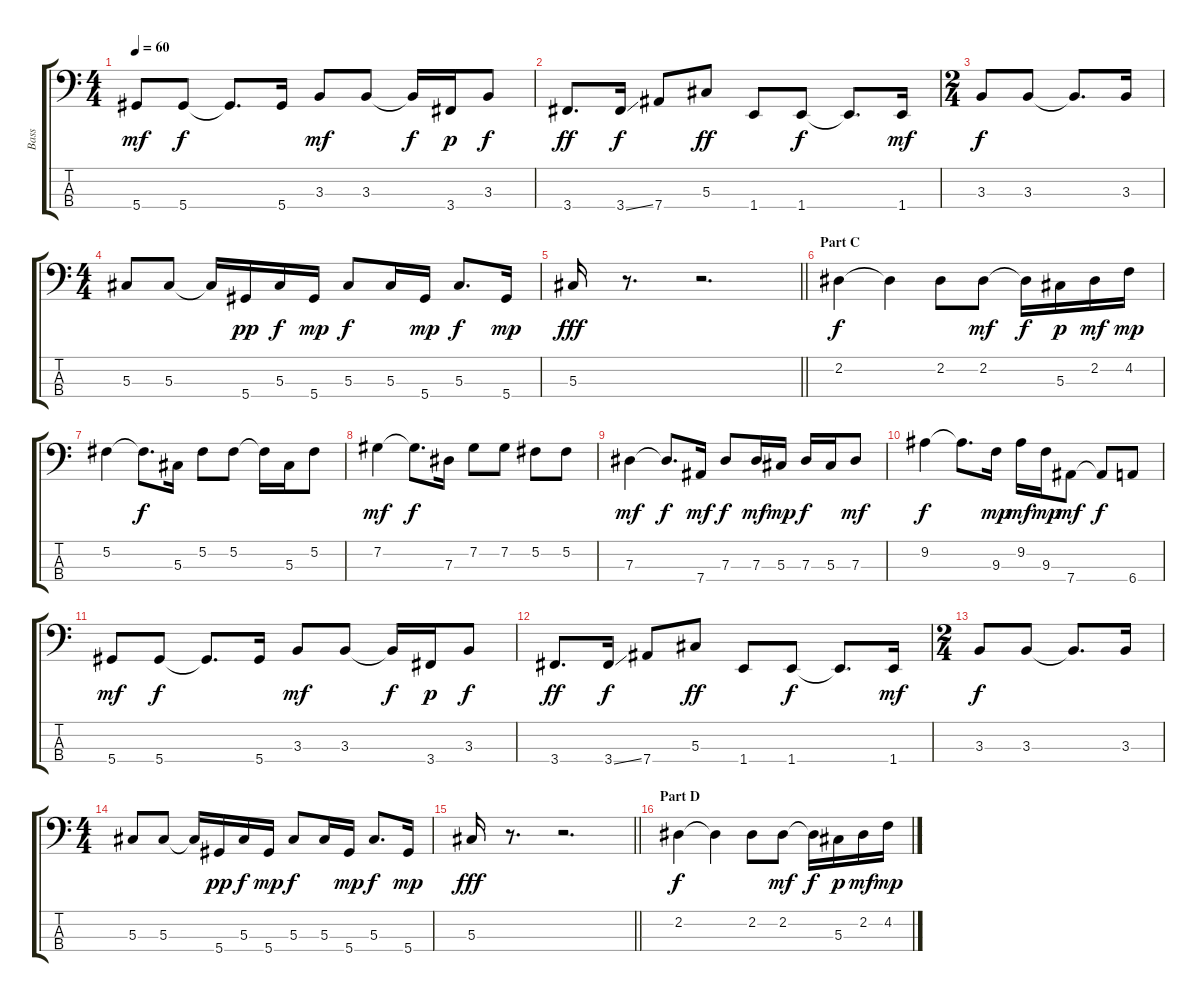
\track ("Bass" "Bass") {instrument electricbassfinger}
\staff {score tabs}
\tuning (Gb2 Db2 Ab1 Eb1) {hide}
\ts (4 4)
\tempo 60
\clef f4
\ks c
5.4.8{dy mf} 5.4.8{dy f} 5.4{t}.8{d} 5.4.16 3.3.8{dy mf} 3.3.8 3.3{t}.16{dy f} 3.4.16{dy p} 3.3.8{dy f} |
3.4.8{d dy ff volume 12} 3.4{ss}.16{dy f} 7.4.8 5.3.8{dy ff} 1.4.8 1.4.8{dy f} 1.4{t}.8{d} 1.4.16{dy mf} |
\ts (2 4)
3.3.8{dy f} 3.3.8 3.3{t}.8{d} 3.3.16 |
\ts (4 4)
5.3.8 5.3.8 5.3{t}.16 5.4.16{dy pp} 5.3.16{dy f} 5.4.16{dy mp} 5.3.8{dy f} 5.3.16 5.4.16{dy mp} 5.3.8{d dy f} 5.4.16{dy mp} |
\barLineRight lightlight
5.3.16{dy fff} r.8{d} r.2{d} |
\section ("" "Part C")
2.2.4{dy f volume 11} 2.2{t}.4 2.2.8 2.2.8{dy mf} 2.2{t}.16{dy f} 5.3.16{dy p} 2.2.16{dy mf} 4.2.16{dy mp} |
5.2.4 5.2{t}.8{d dy f} 5.3.16 5.2.8 5.2.8 5.2{t}.16 5.3.16 5.2.8 |
7.2.4{dy mf} 7.2{t}.8{d dy f} 7.3.16 7.2.8 7.2.8 5.2.8 5.2.8 |
7.3.4{dy mf} 7.3{t}.8{d dy f} 7.4.16{dy mf} 7.3.8{dy f} 7.3.16{dy mf} 5.3.16{dy mp} 7.3.16{dy f} 5.3.16 7.3.8{dy mf} |
9.2.4{dy f} 9.2{t}.8{d} 9.3.16{dy mp} 9.2.16{dy mf} 9.3.16{dy mp} 7.4.8{dy mf} 7.4{t}.8{dy f} 6.4.8 |
5.4.8{dy mf} 5.4.8{dy f} 5.4{t}.8{d} 5.4.16 3.3.8{dy mf} 3.3.8 3.3{t}.16{dy f} 3.4.16{dy p} 3.3.8{dy f} |
3.4.8{d dy ff volume 12} 3.4{ss}.16{dy f} 7.4.8 5.3.8{dy ff} 1.4.8 1.4.8{dy f} 1.4{t}.8{d} 1.4.16{dy mf} |
\ts (2 4)
3.3.8{dy f} 3.3.8 3.3{t}.8{d} 3.3.16 |
\ts (4 4)
5.3.8 5.3.8 5.3{t}.16 5.4.16{dy pp} 5.3.16{dy f} 5.4.16{dy mp} 5.3.8{dy f} 5.3.16 5.4.16{dy mp} 5.3.8{d dy f} 5.4.16{dy mp} |
\barLineRight lightlight
5.3.16{dy fff} r.8{d} r.2{d} |
\section ("" "Part D")
2.2.4{dy f volume 11} 2.2{t}.4 2.2.8 2.2.8{dy mf} 2.2{t}.16{dy f} 5.3.16{dy p} 2.2.16{dy mf} 4.2.16{dy mp}
